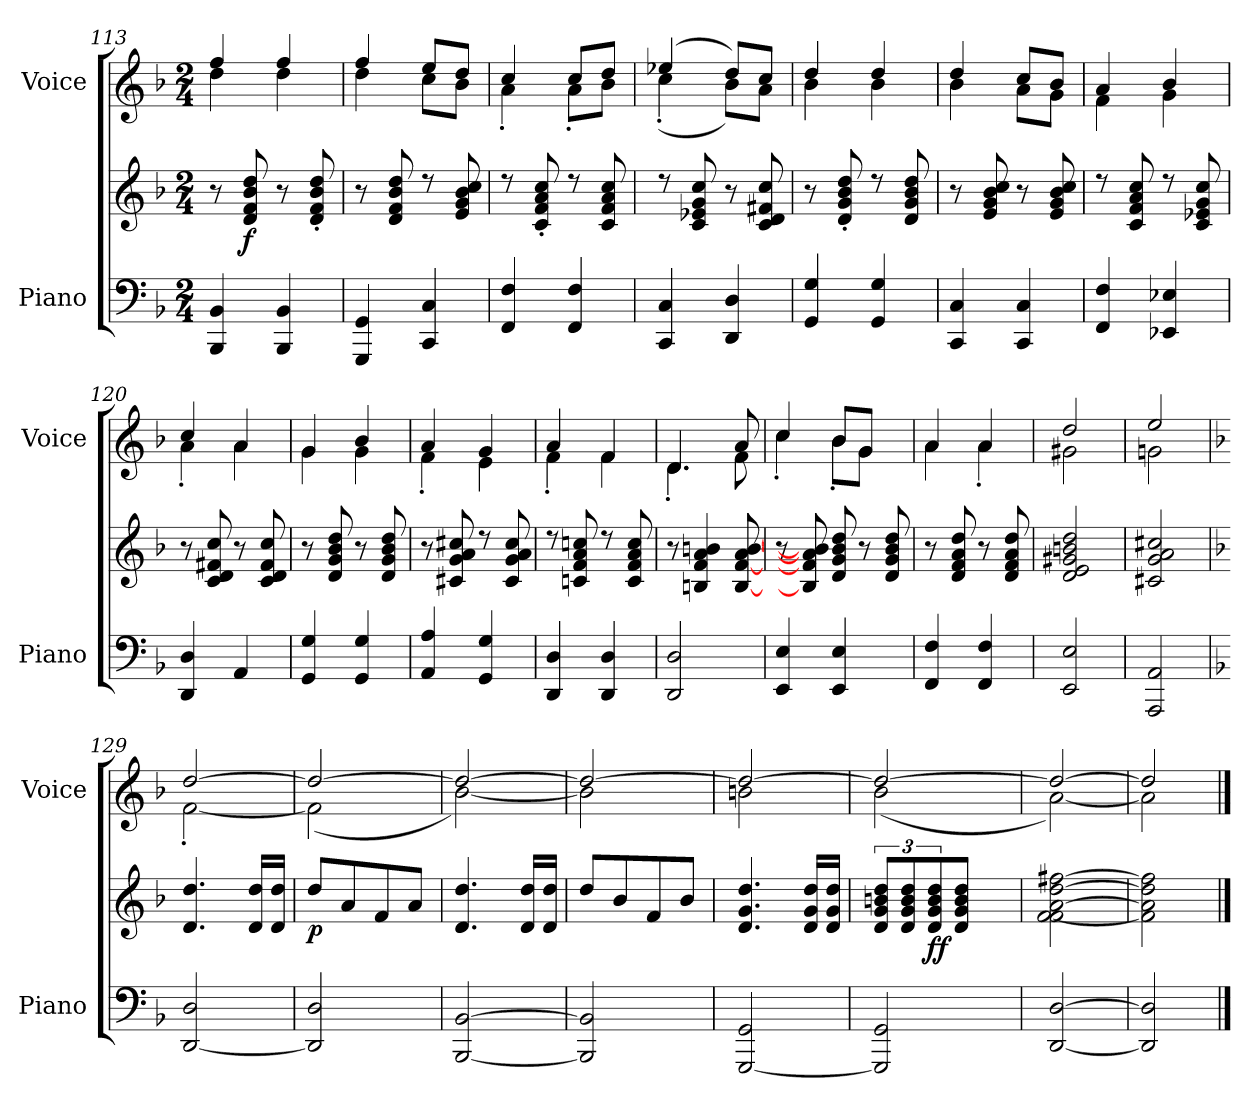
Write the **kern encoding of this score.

**kern	**kern	**dynam	**kern
*part2	*part2	*part2	*part1
*staff3	*staff2	*staff2/3	*staff1
*I"Piano	*	*	*I"Voice
*I'Piano	*	*	*I'Voice
*clefF4	*clefG2	*	*clefG2
*k[b-]	*k[b-]	*	*k[b-]
*M2/4	*M2/4	*	*M2/4
=113	=113	=113	=113
*	*	*	*^
4BBB-/ 4BB-/	8r	.	4ff/	4dd\
!	!	!LO:DY:b	!	!
.	8d/ 8f/ 8b-/ 8dd/	f	.	.
4BBB-/ 4BB-/	8r	.	4ff/	4dd\
.	8d/'> 8f/'> 8b-/'> 8dd/'>	.	.	.
!!LO:LB:g=z	!!
=114	=114	=114	=114	=114
4GGG/ 4GG/	8r	.	4ff/	4dd\
.	8d/ 8f/ 8b-/ 8dd/	.	.	.
4CC/ 4C/	8rcc	.	8ee/L	8cc\L
.	8e/ 8g/ 8b-/ 8cc/	.	8dd/J	8b-\J
=115	=115	=115	=115	=115
4FF/ 4F/	8rcc	.	4cc/	4a'<\
.	8c/'> 8f/'> 8a/'> 8cc/'>	.	.	.
4FF/ 4F/	8rcc	.	8cc/L	8a'<\L
.	8c/ 8f/ 8a/ 8cc/	.	8dd/J	8b-\J
=116	=116	=116	=116	=116
4CC/ 4C/	8rcc	.	(>4ee-X/	(<4cc'<\
.	8c/ 8e-X/ 8g/ 8cc/	.	.	.
4DD/ 4D/	8r	.	8dd/L)	8b-\L)
.	8c/ 8d/ 8f#X/ 8cc/	.	8cc/J	8a\J
=117	=117	=117	=117	=117
4GG/ 4G/	8r	.	4dd/	4b-\
.	8d/'> 8g/'> 8b-/'> 8dd/'>	.	.	.
4GG/ 4G/	8rcc	.	4dd/	4b-\
.	8d/ 8g/ 8b-/ 8dd/	.	.	.
=118	=118	=118	=118	=118
4CC/ 4C/	8r	.	4dd/	4b-\
.	8e/ 8g/ 8b-/ 8cc/	.	.	.
4CC/ 4C/	8r	.	8cc/L	8a\L
.	8e/ 8g/ 8b-/ 8cc/	.	8b-/J	8g\J
!!LO:LB:g=z	!!
=119	=119	=119	=119	=119
4FF/ 4F/	8rcc	.	4a/	4f\
.	8c/ 8f/ 8a/ 8cc/	.	.	.
4EE-X/ 4E-X/	8rcc	.	4b-/	4g\
.	8c/ 8e-X/ 8g/ 8cc/	.	.	.
=120	=120	=120	=120	=120
4DD/ 4D/	8r	.	4cc/	4a'<\
.	8c/ 8d/ 8f#X/ 8cc/	.	.	.
4AA/	8r	.	4a/	4a\
.	8c/ 8d/ 8f#/ 8cc/	.	.	.
=121	=121	=121	=121	=121
4GG/ 4G/	8r	.	4g/	4g\
.	8d/ 8g/ 8b-/ 8dd/	.	.	.
4GG/ 4G/	8r	.	4b-/	4g\
.	8d/ 8g/ 8b-/ 8dd/	.	.	.
=122	=122	=122	=122	=122
4AA/ 4A/	8r	.	4a/	4f'<\
.	8c#X/ 8g/ 8a/ 8cc#X/	.	.	.
4GG/ 4G/	8rcc	.	4g/	4e\
.	8c#/ 8g/ 8a/ 8cc#/	.	.	.
=123	=123	=123	=123	=123
4DD/ 4D/	8rcc	.	4a/	4f'<\
.	8cn/ 8f/ 8a/ 8ccn/	.	.	.
4DD/ 4D/	8rcc	.	4f/	4f\
.	8c/ 8f/ 8a/ 8cc/	.	.	.
!!LO:LB:g=z	!!
=124	=124	=124	=124	=124
2DD/ 2D/	8r	.	4.d/	4.d'<\
.	4Bn/ 4f/ 4a/ 4bn/	.	.	.
.	[8B/ [8f/ [8a/ [8b/	.	8a/	8f\
=125	=125	=125	=125	=125
4EE/ 4E/	8r	.	4cc/	4cc'<\
.	8B/] 8f/] 8a/] 8b/]	.	.	.
4EE/ 4E/	8d/ 8g/ 8b-/ 8dd/	.	8b-/L	8b-'<\L
.	8r	.	8g/J	8g\J
8ryy	8d/ 8g/ 8b-/ 8dd/	.	8ryy	8ryy
=126	=126	=126	=126	=126
4FF/ 4F/	8r	.	4a/	4a\
.	8d/ 8f/ 8a/ 8dd/	.	.	.
4FF/ 4F/	8r	.	4a/	4a'<\
.	8d/ 8f/ 8a/ 8dd/	.	.	.
=127	=127	=127	=127	=127
2EE/ 2E/	2d/ 2e/ 2g#X/ 2bn/ 2dd/	.	2dd/	2g#X\
=128	=128	=128	=128	=128
2AAA/ 2AA/	2c#X/ 2g/ 2a/ 2cc#X/	.	2ee/	2gn\
!!LO:PB:g=z	!!
=129	=129	=129	=129	=129
*k[b-]	*k[b-]	*	*k[b-]	*
[<2DD/ 2D/	4.d/ 4.dd/	.	[>2dd/	[<2f'<\
.	16d/ 16dd/LL	.	.	.
.	16d/ 16dd/JJ	.	.	.
=130	=130	=130	=130	=130
!	!	!LO:DY:b	!	!
2DD/] 2D/	8dd/L	p	2dd/_>	(<2f\]
.	8a/	.	.	.
.	8f/	.	.	.
.	8a/J	.	.	.
=131	=131	=131	=131	=131
[<2BBB-/ [>2BB-/	4.d/ 4.dd/	.	2dd/_	[<2b-\)
.	16d/ 16dd/LL	.	.	.
.	16d/ 16dd/JJ	.	.	.
=132	=132	=132	=132	=132
2BBB-/] 2BB-/]	8dd/L	.	2dd/_	2b-\]
.	8b-/	.	.	.
.	8f/	.	.	.
.	8b-/J	.	.	.
!!LO:LB:g=z	!!
=133	=133	=133	=133	=133
[<2GGG/ 2GG/	4.d/ 4.g/ 4.dd/	.	2dd/_>	2bn\
.	16d/ 16g/ 16dd/LL	.	.	.
.	16d/ 16g/ 16dd/JJ	.	.	.
=134	=134	=134	=134	=134
2GGG/] 2GG/	12d/ 12g/ 12bn/ 12dd/L	.	2dd/_>	(<2b-\
.	12d/ 12g/ 12b/ 12dd/	.	.	.
!	!	!LO:DY:b	!	!
.	12d/ 12g/ 12b/ 12dd/	ff	.	.
.	8d/ 8g/ 8b/ 8dd/J	.	.	.
.	8ryy	.	.	.
=135	=135	=135	=135	=135
[<2DD/ [>2D/	[<2f\ 2f\ [<2a\ [>2dd\ [>2ff#X\	.	2dd/_	[<2a\)
=136	=136	=136	=136	=136
2DD/] 2D/]	2f\] 2a\] 2dd\] 2ff#\]	.	2dd/]	2a\]
*	*	*	*v	*v
==	==	==	==
*-	*-	*-	*-
